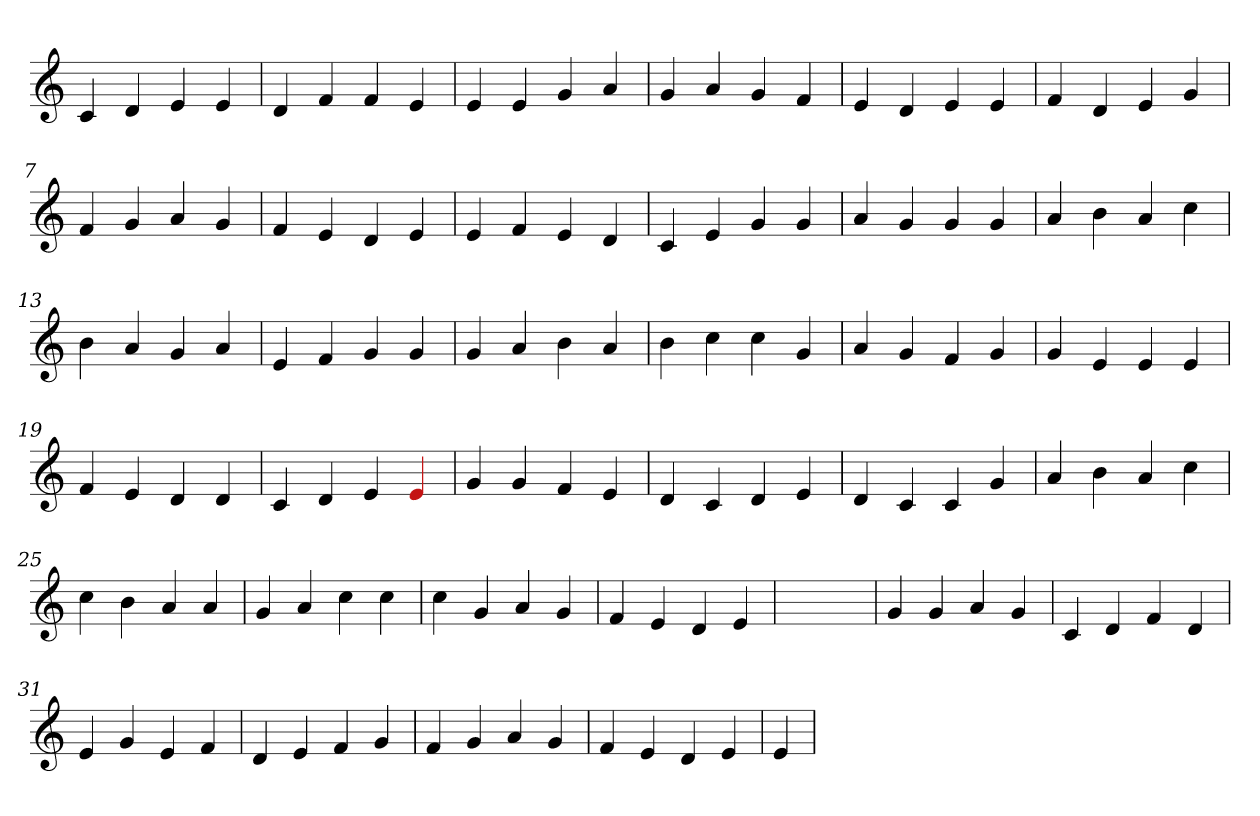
**kern
*part1
*staff1
*clefG2
=1
4c
4d
4e
4e
=2
4d
4f
4f
4e
=3
4e
4e
4g
4a
=4
4g
4a
4g
4f
=5
4e
4d
4e
4e
=6
4f
4d
4e
4g
=7
4f
4g
4a
4g
=8
4f
4e
4d
4e
=9
4e
4f
4e
4d
=10
4c
4e
4g
4g
=11
4a
4g
4g
4g
=12
4a
4b
4a
4cc
=13
4b
4a
4g
4a
=14
4e
4f
4g
4g
=15
4g
4a
4b
4a
=16
4b
4cc
4cc
4g
=17
4a
4g
4f
4g
=18
4g
4e
4e
4e
=19
4f
4e
4d
4d
=20
4c
4d
4e
4Re
=21
4g
4g
4f
4e
=22
4d
4c
4d
4e
=23
4d
4c
4c
4g
=24
4a
4b
4a
4cc
=25
4cc
4b
4a
4a
=26
4g
4a
4cc
4cc
=27
4cc
4g
4a
4g
=28
4f
4e
4d
4e
=29
1ryy
=29
4g
4g
4a
4g
=30
4c
4d
4f
4d
=31
4e
4g
4e
4f
=32
4d
4e
4f
4g
=33
4f
4g
4a
4g
=34
4f
4e
4d
4e
=35
4e
=
*-
